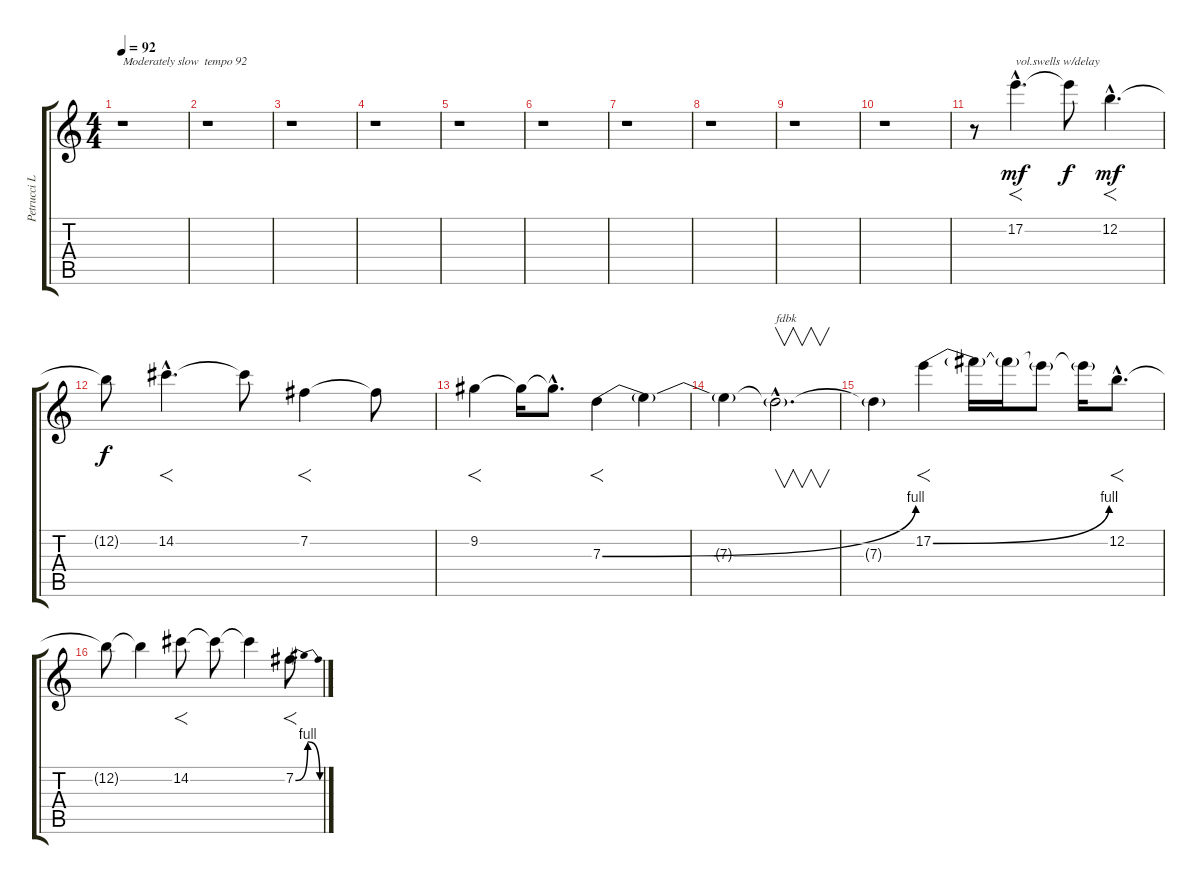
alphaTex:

\track ("Petrucci Lead Gtr" "Petrucci L") {instrument distortionguitar}
\staff {score tabs}
\tuning (E4 B3 G3 D3 A2 E2) {hide}
\ts (4 4)
\tempo 92
\clef g2
\ks c
r.1{txt "Moderately slow  tempo 92 " dy mf instrument distortionguitar} |
r.1 |
r.1 |
r.1 |
r.1 |
r.1 |
r.1 |
r.1 |
r.1 |
r.1 |
r.8 17.2{hac}.4{f d txt "vol.swells w/delay"} 17.2{t}.8{dy f} 12.2{hac}.4{f d dy mf} |
12.2{t}.8{dy f} 14.2{hac}.4{f d} 14.2{t}.8 7.2.4{f} 7.2{t}.8 |
9.2.4{f} 9.2{t}.16 9.2{hac t}.8{d} 7.3{be (bend 0 0 60 4)}.4{f} 7.3{t}.4 |
7.3{t}.4 7.3{hac t}.2{v d txt "fdbk"} |
7.3{t}.4 17.2{be (bend 0 0 60 4)}.4{f} 17.2{t}.16 17.2{t}.16 17.2{t}.8 17.2{t}.16 12.2{hac}.8{f d} |
12.2{t}.8 12.2{t}.4 14.2.8{f} 14.2{t}.8 14.2{t}.4 7.2{be (bendrelease 0 0 20 4 35 4 60 0)}.8{f}
